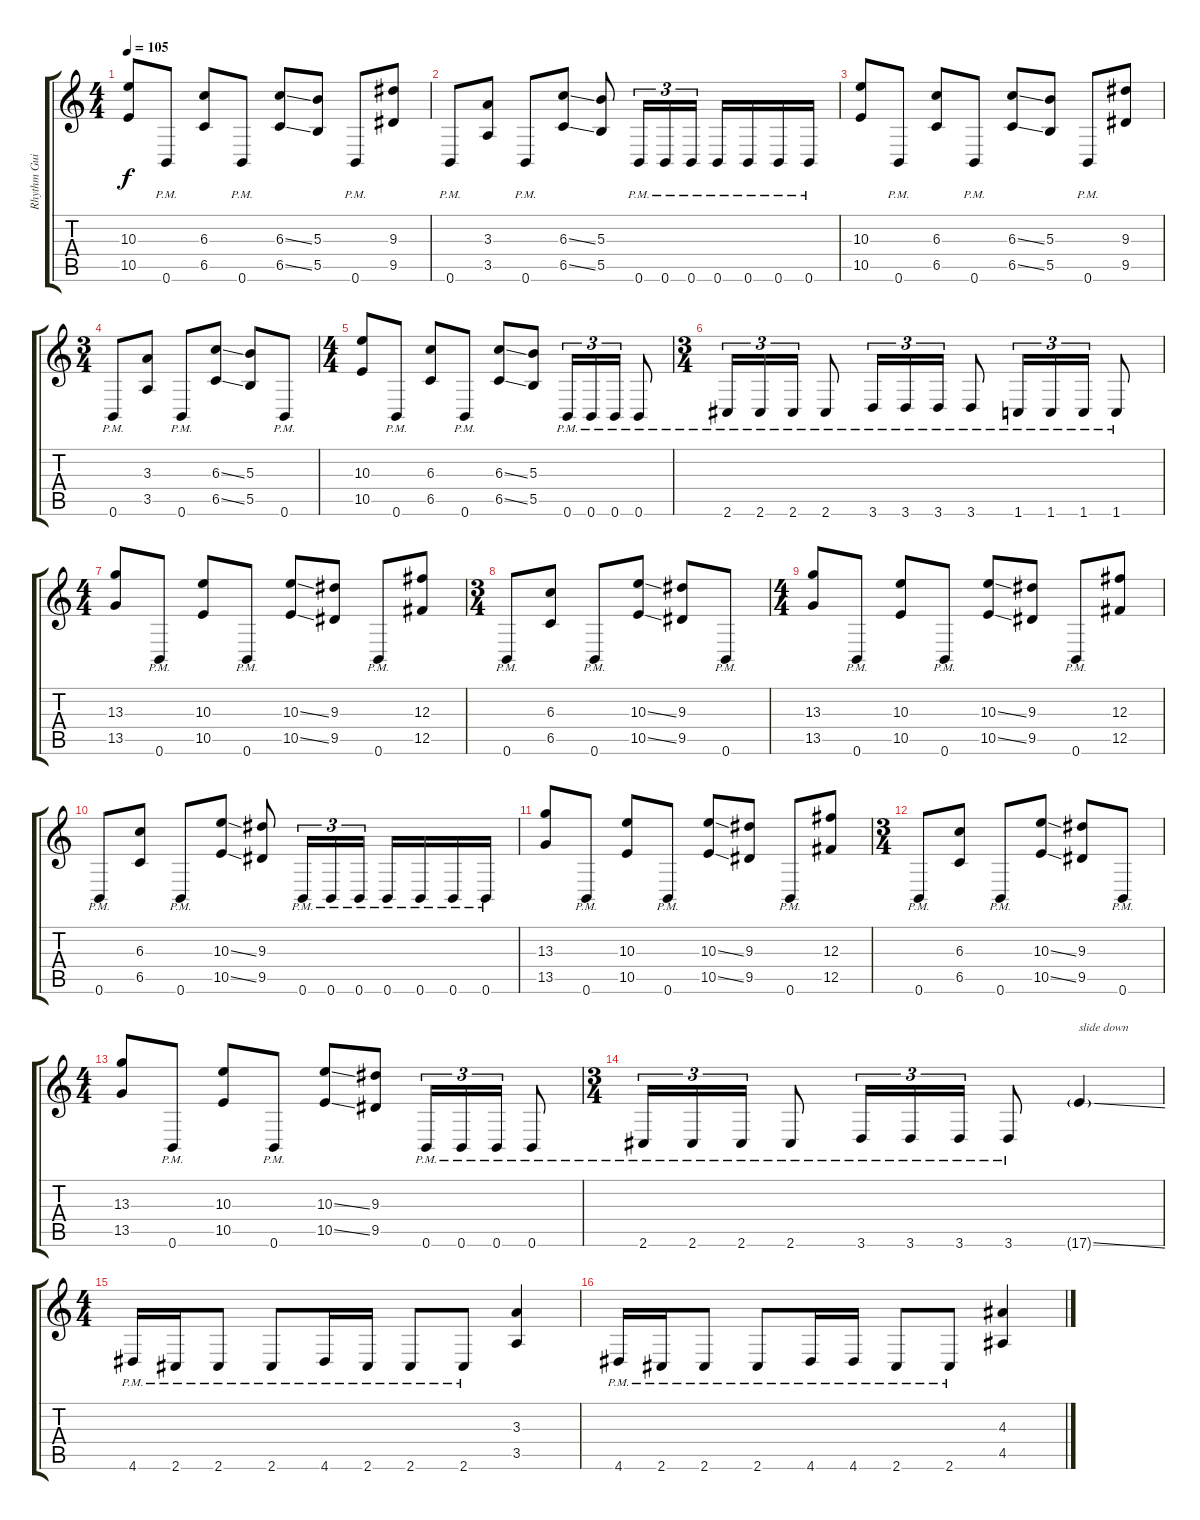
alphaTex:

\track ("Rhythm Guitar 1" "Rhythm Gui") {instrument distortionguitar}
\staff {score tabs}
\tuning (Eb4 B3 Gb3 B2 Gb2 B1) {hide}
\ts (4 4)
\tempo 105
\clef g2
\ks c
(10.3 10.5).8{dy f} 0.6{pm}.8 (6.3 6.5).8 0.6{pm}.8 (6.3{ss} 6.5{ss}).8 (5.3 5.5).8 0.6{pm}.8 (9.3 9.5).8 |
0.6{pm}.8 (3.3 3.5).8 0.6{pm}.8 (6.3{ss} 6.5{ss}).8 (5.3 5.5).8 0.6{pm}.16{tu (3 2)} 0.6{pm}.16{tu (3 2)} 0.6{pm}.16{tu (3 2)} 0.6{pm}.16 0.6{pm}.16 0.6{pm}.16 0.6{pm}.16 |
(10.3 10.5).8 0.6{pm}.8 (6.3 6.5).8 0.6{pm}.8 (6.3{ss} 6.5{ss}).8 (5.3 5.5).8 0.6{pm}.8 (9.3 9.5).8 |
\ts (3 4)
0.6{pm}.8 (3.3 3.5).8 0.6{pm}.8 (6.3{ss} 6.5{ss}).8 (5.3 5.5).8 0.6{pm}.8 |
\ts (4 4)
(10.3 10.5).8 0.6{pm}.8 (6.3 6.5).8 0.6{pm}.8 (6.3{ss} 6.5{ss}).8 (5.3 5.5).8 0.6{pm}.16{tu (3 2)} 0.6{pm}.16{tu (3 2)} 0.6{pm}.16{tu (3 2)} 0.6{pm}.8 |
\ts (3 4)
2.6{pm}.16{tu (3 2)} 2.6{pm}.16{tu (3 2)} 2.6{pm}.16{tu (3 2)} 2.6{pm}.8 3.6{pm}.16{tu (3 2)} 3.6{pm}.16{tu (3 2)} 3.6{pm}.16{tu (3 2)} 3.6{pm}.8 1.6{pm}.16{tu (3 2)} 1.6{pm}.16{tu (3 2)} 1.6{pm}.16{tu (3 2)} 1.6{pm}.8 |
\ts (4 4)
(13.3 13.5).8 0.6{pm}.8 (10.3 10.5).8 0.6{pm}.8 (10.3{ss} 10.5{ss}).8 (9.3 9.5).8 0.6{pm}.8 (12.3 12.5).8 |
\ts (3 4)
0.6{pm}.8 (6.3 6.5).8 0.6{pm}.8 (10.3{ss} 10.5{ss}).8 (9.3 9.5).8 0.6{pm}.8 |
\ts (4 4)
(13.3 13.5).8 0.6{pm}.8 (10.3 10.5).8 0.6{pm}.8 (10.3{ss} 10.5{ss}).8 (9.3 9.5).8 0.6{pm}.8 (12.3 12.5).8 |
0.6{pm}.8 (6.3 6.5).8 0.6{pm}.8 (10.3{ss} 10.5{ss}).8 (9.3 9.5).8 0.6{pm}.16{tu (3 2)} 0.6{pm}.16{tu (3 2)} 0.6{pm}.16{tu (3 2)} 0.6{pm}.16 0.6{pm}.16 0.6{pm}.16 0.6{pm}.16 |
(13.3 13.5).8 0.6{pm}.8 (10.3 10.5).8 0.6{pm}.8 (10.3{ss} 10.5{ss}).8 (9.3 9.5).8 0.6{pm}.8 (12.3 12.5).8 |
\ts (3 4)
0.6{pm}.8 (6.3 6.5).8 0.6{pm}.8 (10.3{ss} 10.5{ss}).8 (9.3 9.5).8 0.6{pm}.8 |
\ts (4 4)
(13.3 13.5).8 0.6{pm}.8 (10.3 10.5).8 0.6{pm}.8 (10.3{ss} 10.5{ss}).8 (9.3 9.5).8 0.6{pm}.16{tu (3 2)} 0.6{pm}.16{tu (3 2)} 0.6{pm}.16{tu (3 2)} 0.6{pm}.8 |
\ts (3 4)
2.6{pm}.16{tu (3 2)} 2.6{pm}.16{tu (3 2)} 2.6{pm}.16{tu (3 2)} 2.6{pm}.8 3.6{pm}.16{tu (3 2)} 3.6{pm}.16{tu (3 2)} 3.6{pm}.16{tu (3 2)} 3.6{pm}.8 17.6{ss g}.4{txt "slide down"} |
\ts (4 4)
4.6{pm}.16 2.6{pm}.16 2.6{pm}.8 2.6{pm}.8 4.6{pm}.16 2.6{pm}.16 2.6{pm}.8 2.6{pm}.8 (3.3 3.5).4 |
4.6{pm}.16 2.6{pm}.16 2.6{pm}.8 2.6{pm}.8 4.6{pm}.16 4.6{pm}.16 2.6{pm}.8 2.6{pm}.8 (4.3 4.5).4
